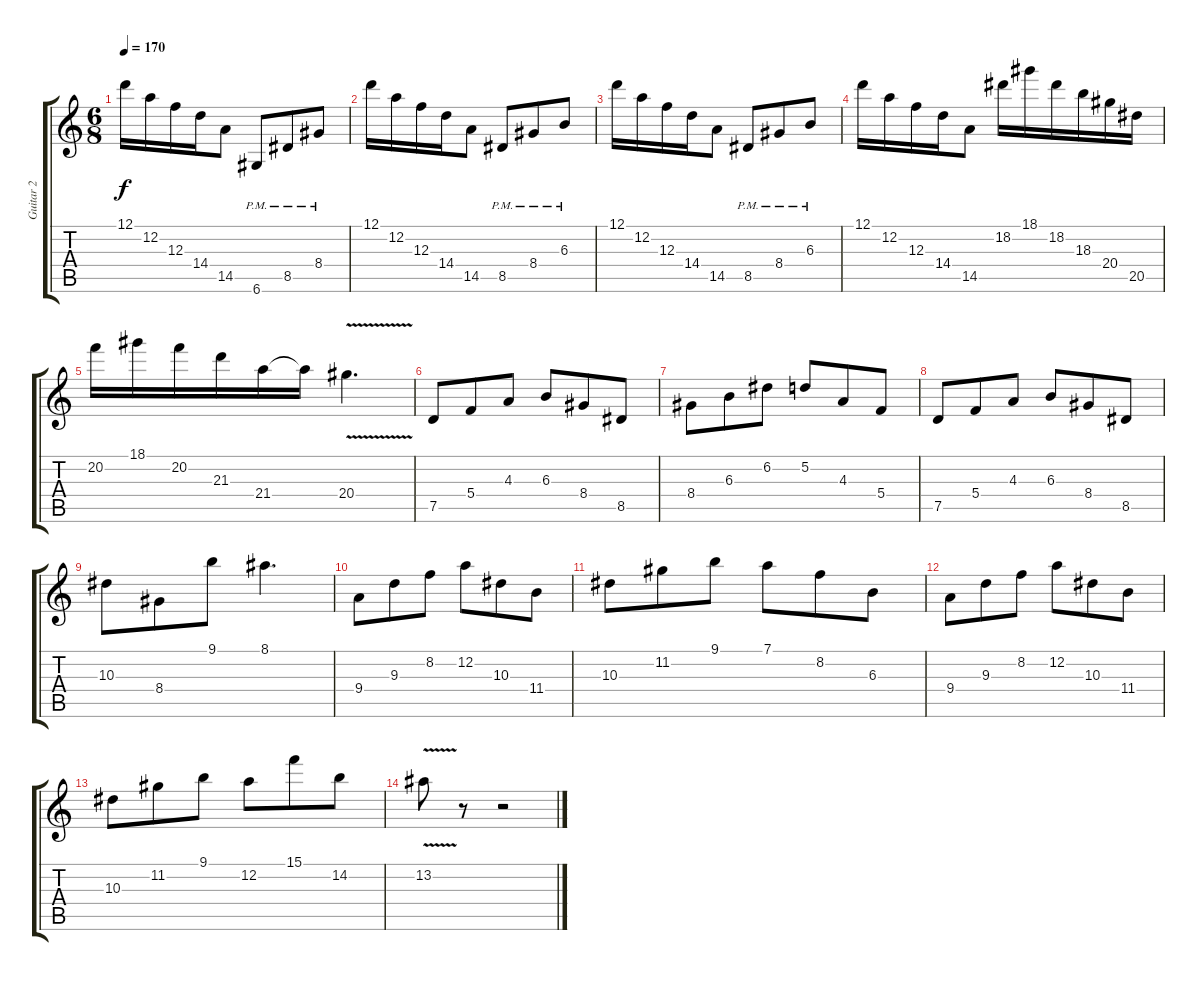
\track ("Guitar 2" "Guitar 2") {instrument distortionguitar}
\staff {score tabs}
\tuning (D4 A3 F3 C3 G2 D2) {hide}
\ts (6 8)
\tempo 170
\clef g2
\ks c
12.1.16{dy f} 12.2.16 12.3.16 14.4.16 14.5.8 6.6{pm}.8 8.5{pm}.8 8.4{pm}.8 |
12.1.16 12.2.16 12.3.16 14.4.16 14.5.8 8.5{pm}.8 8.4{pm}.8 6.3{pm}.8 |
12.1.16 12.2.16 12.3.16 14.4.16 14.5.8 8.5{pm}.8 8.4{pm}.8 6.3{pm}.8 |
12.1.16 12.2.16 12.3.16 14.4.16 14.5.8 18.2.16 18.1.16 18.2.16 18.3.16 20.4.16 20.5.16 |
20.2.16 18.1.16 20.2.16 21.3.16 21.4.16 21.4{t}.16 20.4{v}.4{d} |
7.5.8 5.4.8 4.3.8 6.3.8 8.4.8 8.5.8 |
8.4.8 6.3.8 6.2.8 5.2.8 4.3.8 5.4.8 |
7.5.8 5.4.8 4.3.8 6.3.8 8.4.8 8.5.8 |
10.3.8 8.4.8 9.1.8 8.1.4{d} |
9.4.8 9.3.8 8.2.8 12.2.8 10.3.8 11.4.8 |
10.3.8 11.2.8 9.1.8 7.1.8 8.2.8 6.3.8 |
9.4.8 9.3.8 8.2.8 12.2.8 10.3.8 11.4.8 |
10.3.8 11.2.8 9.1.8 12.2.8 15.1.8 14.2.8 |
13.2{v}.8 r.8 r.2
